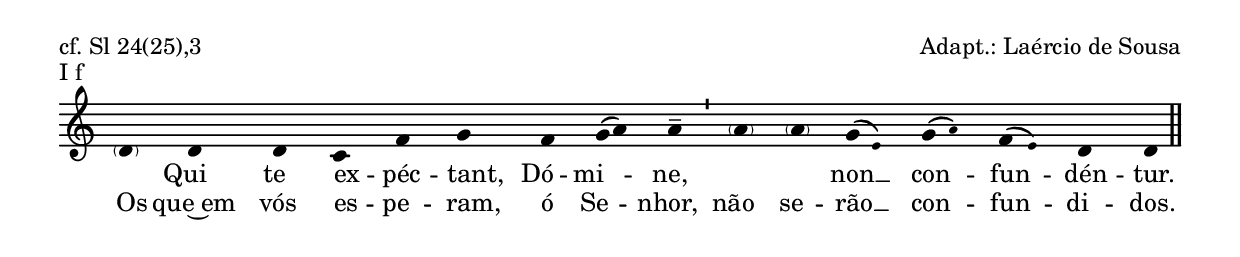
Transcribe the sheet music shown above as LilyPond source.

\version "2.24.1"

\include "gregorian.ly"
\include "../../../modules/lilypond/neums.ily"
\include "../../../modules/lilypond/layout.ily"
\include "../../../modules/lilypond/lyrics.ily"
\include "../../../modules/lilypond/symbols.ily"

antiphonChant = \relative c' {
  \AntiphonSignature
  \Cp d d d c f g f \CC g a \E a
  \divisioMinima
  \Cp a \Cp a \CL g e \CL g a \CL f e \C d d
  \finalis
}

antiphonLyrics = \lyricmode {
  _ Qui te ex -- péc -- tant, Dó -- mi -- ne,
  _ _ non __ con -- fun -- dén -- tur.
}

antiphonLyricsPt = \lyricmode {

  Os que~em vós es -- pe -- ram, ó Se -- nhor,
  não se -- rão __ con -- fun -- di -- dos.
}

\GregorianTranscriptionLayout

\header {
  meter = "cf. Sl 24(25),3"
  arranger = "Adapt.: Laércio de Sousa"
}

\score {
  \header {
    piece = "I f"
  }

  \new GregorianTranscriptionStaff <<
    \new GregorianTranscriptionVoice = "antiphon" {
      \antiphonChant
    }

    \new GregorianTranscriptionLyrics \lyricsto "antiphon" \antiphonLyrics
    \new GregorianTranscriptionLyrics \lyricsto "antiphon" \antiphonLyricsPt
  >>
}